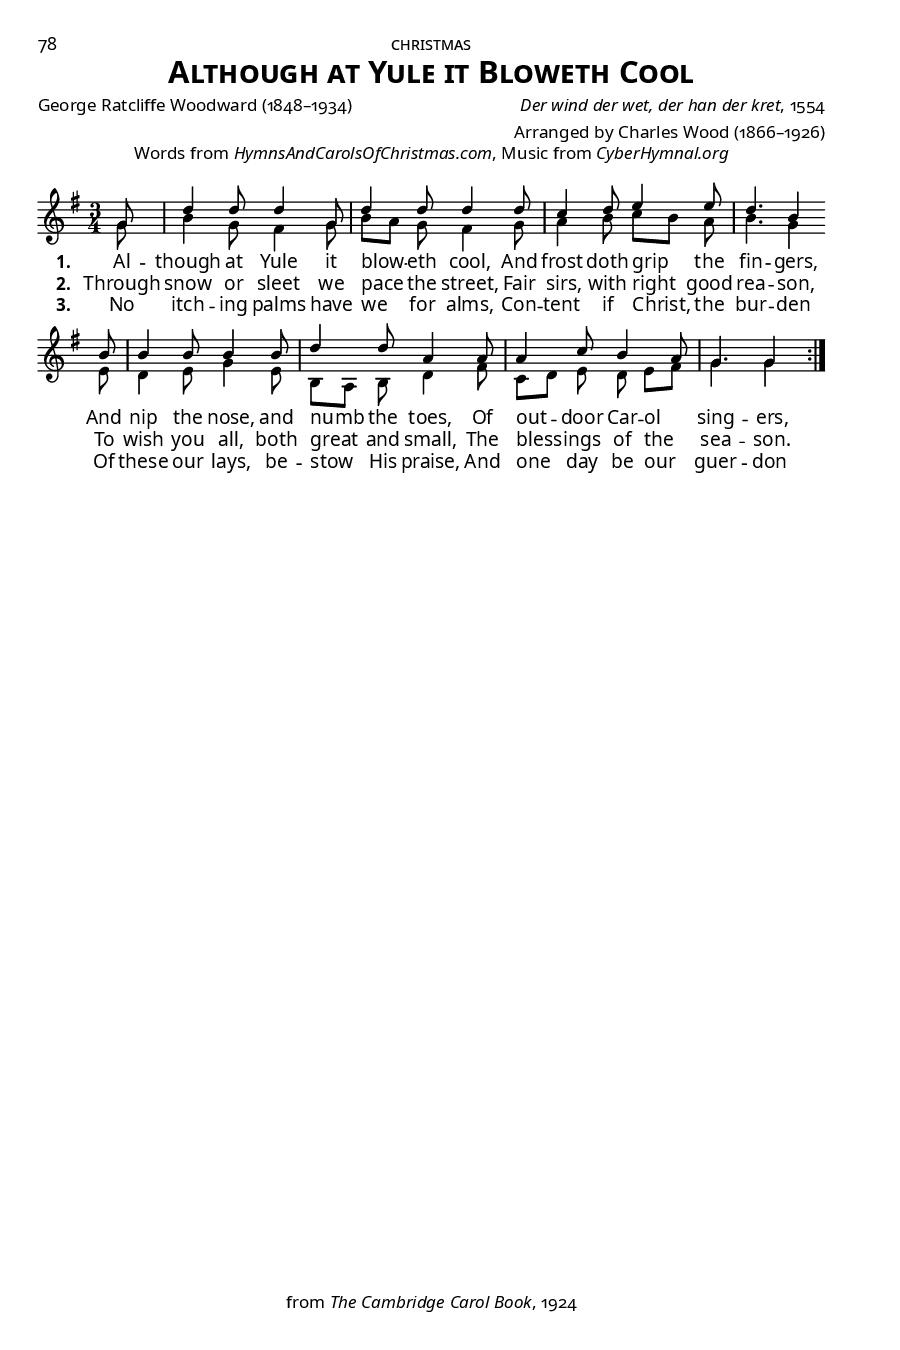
\version "2.14.2"
\include "util.ly"
\header {
    title = \markup{\override #'(font-name . "Garamond Premier Pro Semibold"){ \abs-fontsize #15 \smallCapsOldStyle"Although at Yule it Bloweth Cool"}}
    poet = \markup\oldStyleNum"George Ratcliffe Woodward (1848–1934)"
    composer = \markup \concat{\italic "Der wind der wet, der han der kret" \oldStyleNum", 1554"}
    arranger = \markup\oldStyleNum"Arranged by Charles Wood (1866–1926)"
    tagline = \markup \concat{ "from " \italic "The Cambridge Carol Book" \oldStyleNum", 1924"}
  }\paper {
  print-all-headers = ##f
  paper-height = 9\in
  paper-width = 6\in
  indent = 0\in
  %system-system-spacing = #'((basic-distance . 10) (padding . 0))
  system-system-spacing =
    #'((basic-distance . 10)
       (minimum-distance . 10)
       (padding . 1.5)
       (stretchability . 100))
  score-markup-spacing = 
    #'((basic-distance . 5)
       (minimum-distance . 5)
       (padding . 1)
       (stretchability . 0))
  ragged-last-bottom = ##t
  ragged-bottom = ##f
  two-sided = ##t
  inner-margin = 0.5\in
  outer-margin = 0.25\in
  top-margin = 0.25\in
  bottom-margin = 0.25\in
  first-page-number = #078
  print-first-page-number = ##t
  headerLine = \markup{\override #'(font-name . "Garamond Premier Pro") \smallCapsOldStyle"christmas"}
  oddHeaderMarkup = \markup\fill-line{
     \override #'(font-name . "Garamond Premier Pro")\abs-fontsize #8.5
     \combine 
        \fill-line{"" \on-the-fly #print-page-number-check-first
        \oldStylePageNum""
        }
        \fill-line{\headerLine}
  }
  evenHeaderMarkup = \markup {
     \override #'(font-name . "Garamond Premier Pro")\abs-fontsize #8.5
     \combine
        \on-the-fly #print-page-number-check-first
        \oldStylePageNum""
        \fill-line{\headerLine}
  }
}
#(set-global-staff-size 15) \paper{ #(define fonts (make-pango-font-tree "GoudyOlSt BT" "Garamond Premier Pro" "Garamond Premier Pro" (/ 15 20))) }

\markup \fill-line{\concat{ "Words from " \italic"HymnsAndCarolsOfChristmas.com" ", Music from " \italic"CyberHymnal.org"}}
\markup\vspace#0.5


















global = {
  \key g \major
  \time 3/4
  \autoBeamOff
  \override DynamicLineSpanner #'staff-padding = #0.0
  \override DynamicLineSpanner #'Y-extent = #'(-1 . 1)
}

sopMusic = \relative c' {
  \repeat volta 2 {
    \partial 8 g'8 |
    d'4 d8 d4 g,8 |
    d'4 d8 d4 d8 |
    c4 d8 e4 e8 |
    d4. b4 \bar""\break b8 |
    
    b4 b8 b4 b8 |
    d4 d8 a4 a8 |
    a4 c8 b4 a8 |
    \partial 8*5 g4. g4
  }
  \break
}
sopWords = \lyricmode {
  
}

altoMusic = \relative c' {
  g'8 |
  b4 g8 fis4 g8 |
  b8[ a] g fis4 g8 |
  a4 b8 c[ b] a |
  b4. g4 e8 |
  
  d4 e8 g4 e8 |
  b[ a] b d4 fis8 |
  c[ d] e d e[ fis] |
  g4. g4
}
altoWords = \lyricmode {
  \set stanza = #"1. "
  Al -- though at Yule it blow -- eth cool,
  And frost doth grip the fin -- gers,
  And nip the nose, and numb the toes,
  Of out -- door Car -- ol sing -- ers,
  
  \set stanza = #"4. "
  By tho -- rough -- fare, through slum or square,
  Our Choir the praise re -- hear -- ses
  "(As" on we pass) of ‘Wen -- ces -- las’
  That ‘Good King,’ and his mer -- cies.
}
altoWordsII = \lyricmode {
%\markup\italic
  \set stanza = #"2. "
  Through snow or sleet we pace the street,
  Fair sirs, with right good rea -- son,
  To wish you all, both great and small,
  The bless -- ings of the sea -- son.
  
  \set stanza = #"5. "
  Then we can sing, a pret -- ty thing,
  ‘The Holly and I -- vy ber -- ry;’
  But best we ken ‘Good gen -- tle -- men,
  God rest you, rest you mer -- ry.’
}
altoWordsIII = \lyricmode {
  \set stanza = #"3. "
  No itch -- ing palms have we for alms,
  Con -- tent if Christ, the bur -- den
  Of these our lays, be -- stow His praise,
  And one day be our guer -- don
  
  \set stanza = #"3. "
  We think to spell, ‘Good news, No -- el,
  And eke a won -- der sto -- ry:
  The Vir -- gin mild hath borne the Child:
  E’en God, the King of Glo -- ry.’
  
}
altoWordsIV = \lyricmode {
}
altoWordsV = \lyricmode {
}
altoWordsVI = \lyricmode {
}
tenorMusic = \relative c' {
  gis8 |
}
tenorWords = \lyricmode {

}

bassMusic = \relative c {
  e8 |
}
bassWords = \lyricmode {

}

pianoRH = \relative c' {
  
}
pianoLH = \relative c' {
  
}

\score {
  <<
   \new ChoirStaff <<
    \new Staff = women <<
      \new Voice = "sopranos" { \voiceOne << \global \sopMusic >> }
      \new Voice = "altos" { \voiceTwo << \global \altoMusic >> }
    >>
    \new Lyrics \with { alignAboveContext = #"women" \override VerticalAxisGroup #'nonstaff-relatedstaff-spacing = #'((basic-distance . 1))} \lyricsto "sopranos" \sopWords
    \new Lyrics = "altosVI"  \with { alignBelowContext = #"women" } \lyricsto "altos" \altoWordsVI
    \new Lyrics = "altosV"  \with { alignBelowContext = #"women" } \lyricsto "altos" \altoWordsV
    \new Lyrics = "altosIV"  \with { alignBelowContext = #"women" } \lyricsto "altos" \altoWordsIV
    \new Lyrics = "altosIII"  \with { alignBelowContext = #"women" } \lyricsto "altos" \altoWordsIII
    \new Lyrics = "altosII"  \with { alignBelowContext = #"women" } \lyricsto "altos" \altoWordsII
    \new Lyrics = "altos"  \with { alignBelowContext = #"women" } \lyricsto "altos" \altoWords
  >>
%    \new PianoStaff << \new Staff { \new Voice { \pianoRH } } \new Staff { \clef "bass" \pianoLH } >>
  >>
  \layout {
    \context {
      \Score
      %\override SpacingSpanner #'base-shortest-duration = #(ly:make-moment 1 8)
      %\override SpacingSpanner #'common-shortest-duration = #(ly:make-moment 1 4)
    }
    \context {
      % Remove all empty staves
      % \Staff \RemoveEmptyStaves \override VerticalAxisGroup #'remove-first = ##t
    }
    \context {
      \Lyrics
      \override LyricText #'X-offset = #center-on-word
    }
  }
  
  \midi {
    \tempo 4 = 90
    \set Staff.midiInstrument = "flute"
  
    \context {
      \Voice
      \remove "Dynamic_performer"
    }
  }
}
